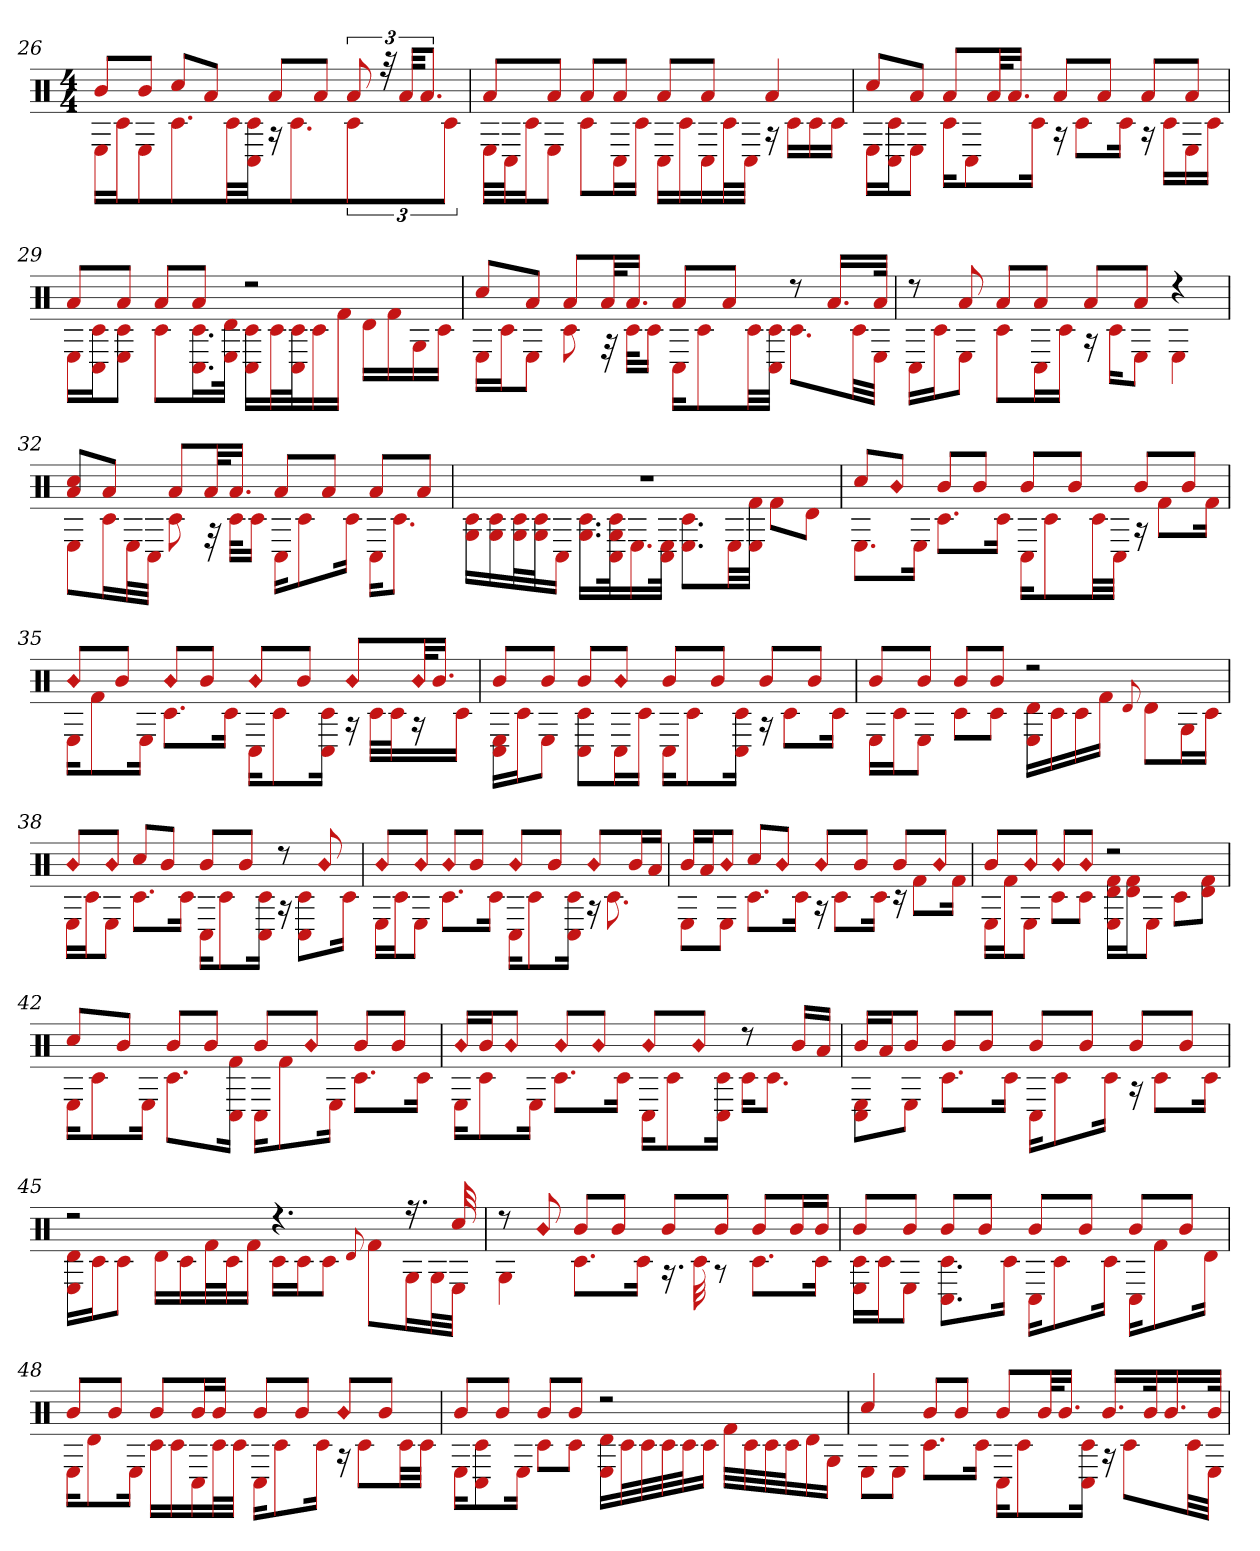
**kern
*part1
*staff1
*clefX
*k[]
*M4/4
=26
*^
8bL	16ELL
.	16c#J
8bJ	8EJ
8cc#L	8.c#L
8aJ	.
.	32c#LL
.	32c# 32C#JJJ
8aL	16r
.	8.c#
8aJ	.
12a	6c#
48r	.
48aKKL	.
12.aJ	.
.	12c#J
=27	=27
8aL	32ELLL
.	32C#J
.	16c#J
8aJ	8EJ
8aL	8c#L
8aJ	16C#L
.	16c#JJ
8aL	16C#LL
.	16c#
8aJ	16C#
.	32c#L
.	32C#JJJ
4a	16r
.	16c#LL
.	16c#
.	16c#JJ
=28	=28
8cc#L	16ELL
.	16C# 16c#J
8aJ	8EJ
8aL	16c#KL
.	8C#
32akL	.
16.aJJ	.
.	16c#Jk
8aL	16r
.	8c#L
8aJ	.
.	16c#Jk
8aL	16r
.	16c#LL
8aJ	16E
.	16c#JJ
=29	=29
8aL	16ELL
.	16C# 16c#J
8aJ	8c# 8EJ
8aL	8c#L
8aJ	16.C# 16.c#L
.	32d 32EJJk
2r	16C# 16c#LL
.	32c#L
.	32c# 32C#J
.	16c#
.	16f#JJ
.	16dLL
.	16f#
.	16G
.	16c#JJ
=30	=30
8cc#L	16ELL
.	16c#J
8aJ	8EJ
8aL	8c#
32akL	32r
16.aJJ	32c#KLL
.	16c#JJ
8aL	16C#KL
.	8c#
8aJ	.
.	32c#LL
.	32C# 32c#JJJ
8r	8.c#L
16.aLL	.
.	32c#LL
32aJJk	32EJJJ
=31	=31
8r	16C#LL
.	16c#J
8a	8EJ
8aL	8c#L
8aJ	16C#L
.	16c#JJ
8aL	16r
.	16c#KL
8aJ	8EJ
4r	4E
=32	=32
8cc# 8aL	8EL
8aJ	16c#L
.	32EL
.	32C#JJJ
8aL	8c#
32akL	32r
16.aJJ	32c#KLL
.	16c#JJ
8aL	16C#KL
.	8c#
8aJ	.
.	16c#Jk
8aL	16C#KL
.	8.c#J
8aJ	.
=33	=33
1r	16c# 16GLL
.	16G 16c#
.	32c# 32GL
.	32c# 32GJ
.	16C#JJ
.	16.G 16.c#LL
.	32G 32c# 32C#k
.	16.E
.	32C# 32EJJk
.	8.E 8.c#L
.	32ELL
.	32E 32f#JJJ
.	8f#L
.	8dJ
=34	=34
8cc#L	8.EL
!LO:N:head=diamond	!
8bJ	.
.	16EJk
8bL	8.c#L
8bJ	.
.	16c#Jk
8bL	16C#KL
.	8c#
8bJ	.
.	32c#LL
.	32C#JJJ
8bL	16r
.	8f#L
8bJ	.
.	16f#Jk
=35	=35
!LO:N:head=diamond	!
8bL	16EKL
.	8f#
8bJ	.
.	16EJk
!LO:N:head=diamond	!
8bL	8.c#L
8bJ	.
.	16c#Jk
!LO:N:head=diamond	!
8bL	16C#KL
.	8c#
8bJ	.
.	16c# 16C#Jk
!LO:N:head=diamond	!
8bL	16r
.	32c#LLL
.	32c#J
!LO:N:head=diamond	!
32bkL	16r
16.bJJ	.
.	16c#JJ
=36	=36
8bL	16E 16C#LL
.	16c#J
8bJ	8EJ
8bL	8C# 8c#L
!LO:N:head=diamond	!
8bJ	16C#L
.	16c#JJ
8bL	16C#KL
.	8c#
8bJ	.
.	16c# 16C#Jk
8bL	16r
.	8c#L
8bJ	.
.	16c#Jk
=37	=37
8bL	16ELL
.	16c#J
8bJ	8EJ
8bL	8c#L
8bJ	8c#J
2r	16E 16dLL
.	16c#
.	16c#
.	16f#JJ
.	8qqd
.	8dL
.	16GL
.	16c#JJ
=38	=38
!LO:N:head=diamond	!
8bL	16ELL
.	16c#J
!LO:N:head=diamond	!
8bJ	8EJ
8cc#L	8.c#L
8bJ	.
.	16c#Jk
8bL	16C#KL
.	8c#
8bJ	.
.	16c# 16C#Jk
8r	16r
.	8C# 8c#L
!LO:N:head=diamond	!
8b	.
.	16c#Jk
=39	=39
!LO:N:head=diamond	!
8bL	16ELL
.	16c#J
!LO:N:head=diamond	!
8bJ	8EJ
!LO:N:head=diamond	!
8bL	8.c#L
8bJ	.
.	16c#Jk
!LO:N:head=diamond	!
8bL	16C#KL
.	8c#
8bJ	.
.	16c# 16C#Jk
!LO:N:head=diamond	!
8bL	16r
.	8.c#
16bL	.
16aJJ	.
=40	=40
16bLL	8EL
16aJ	.
!LO:N:head=diamond	!
8bJ	8EJ
8cc#L	8.c#L
!LO:N:head=diamond	!
8bJ	.
.	16c#Jk
!LO:N:head=diamond	!
8bL	16r
.	8c#L
8bJ	.
.	16c#Jk
8bL	16r
.	8f#L
!LO:N:head=diamond	!
8bJ	.
.	16f#Jk
=41	=41
8bL	16ELL
.	16f#J
!LO:N:head=diamond	!
8bJ	8EJ
!LO:N:head=diamond	!
8bL	8c#L
!LO:N:head=diamond	!
8bJ	8c#J
2r	16E 16d 16f#LL
.	16d 16f#J
.	8EJ
.	8c#L
.	8d 8f#J
=42	=42
8cc#L	16EKL
.	8c#
8bJ	.
.	16EJk
8bL	8.c#L
8bJ	.
.	16C# 16f#Jk
8bL	16C#KL
.	8f#
!LO:N:head=diamond	!
8bJ	.
.	16EJk
8bL	8.c#L
8bJ	.
.	16c#Jk
=43	=43
!LO:N:head=diamond	!
16bLL	16EKL
16bJ	8c#
!LO:N:head=diamond	!
8bJ	.
.	16EJk
!LO:N:head=diamond	!
8bL	8.c#L
!LO:N:head=diamond	!
8bJ	.
.	16c#Jk
!LO:N:head=diamond	!
8bL	16C#KL
.	8c#
!LO:N:head=diamond	!
8bJ	.
.	16c# 16C#Jk
8r	16c#KL
.	8.c#J
16bLL	.
16aJJ	.
=44	=44
16bLL	8E 8C#L
16aJ	.
8bJ	8EJ
8bL	8.c#L
8bJ	.
.	16c#Jk
8bL	16C#KL
.	8c#
8bJ	.
.	16c#Jk
8bL	16r
.	8c#L
8bJ	.
.	16c#Jk
=45	=45
2r	16E 16dLL
.	16c#J
.	8c#J
.	16dLL
.	16c#
.	32f#L
.	32c#J
.	16f#JJ
4.r	16c#LL
.	16c#J
.	8c#J
.	8qqd
.	8f#L
16.r	16GL
.	32GL
32cc#	32EJJJ
=46	=46
8r	4G
!LO:N:head=diamond	!
8b	.
8bL	8.c#L
8bJ	.
.	16c#Jk
8bL	16.r
.	32c#
8bJ	8r
8bL	8.c#L
16bL	.
16bJJ	16c#Jk
=47	=47
8bL	16c# 16ELL
.	16c#J
8bJ	8EJ
8bL	8.c# 8.C#L
8bJ	.
.	16c#Jk
8bL	16C#KL
.	8c#
8bJ	.
.	16c#Jk
8bL	16C#KL
.	8f#
8bJ	.
.	16dJk
=48	=48
8bL	16EKL
.	8d
8bJ	.
.	16EJk
8bL	16c#LL
.	16c#
16bL	16C#
16bJJ	32c#L
.	32c#JJJ
8bL	16C#KL
.	8c#
8bJ	.
.	16c#Jk
!LO:N:head=diamond	!
8bL	16r
.	8c#L
8bJ	.
.	32c#LL
.	32c#JJJ
=49	=49
8bL	16EKL
.	8c# 8C#
8bJ	.
.	16EJk
8bL	8c#L
8bJ	8c#J
2r	16E 16dLL
.	32c#L
.	32c#
.	32c#
.	32c#J
.	16c#JJ
.	32f#LLL
.	32c#
.	32c#
.	32c#J
.	16d
.	16GJJ
=50	=50
4cc#	8EL
.	8EJ
8bL	8.c#L
8bJ	.
.	16c#Jk
8bL	16C#KL
.	8c#
32bkL	.
16.bJJ	.
.	16c# 16C#Jk
16.bLL	16r
.	8c#L
32bk	.
16.b	.
.	32c#LL
32bJJk	32EJJJ
*v	*v
=
*-
